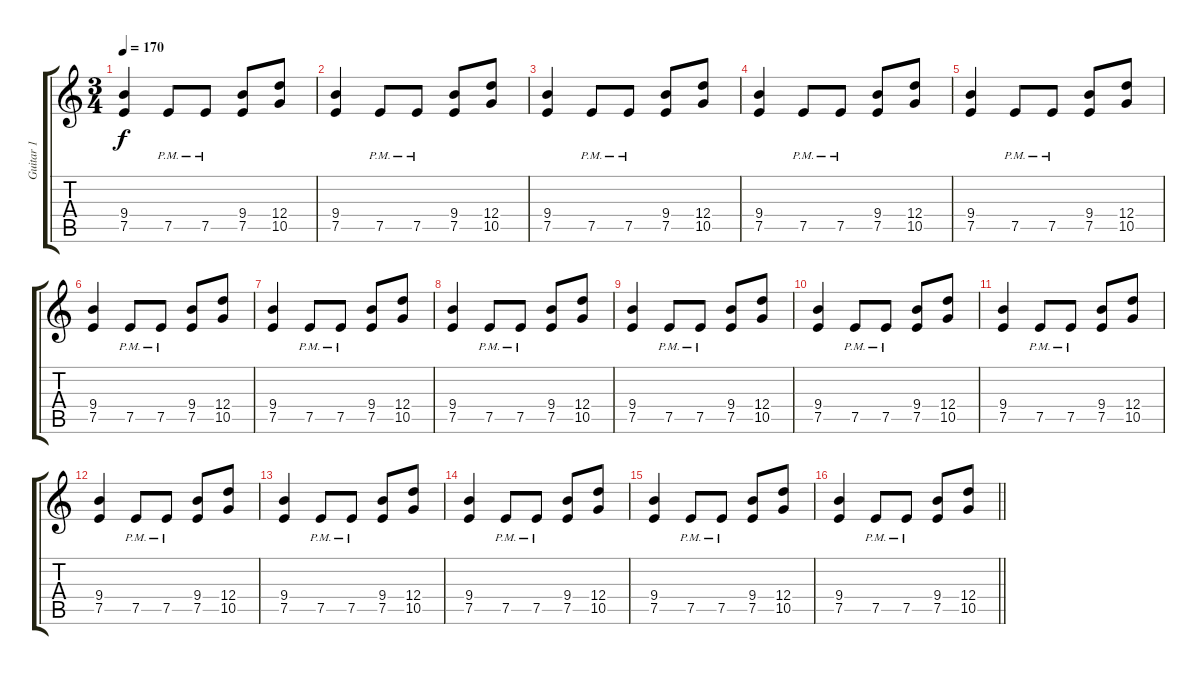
\track ("Guitar 1" "Guitar 1") {instrument overdrivenguitar}
\staff {score tabs}
\tuning (E4 B3 G3 D3 A2 E2) {hide}
\ts (3 4)
\tempo 170
\clef g2
\ks c
(9.4 7.5).4{dy f} 7.5{pm}.8 7.5{pm}.8 (9.4 7.5).8 (12.4 10.5).8 |
(9.4 7.5).4 7.5{pm}.8 7.5{pm}.8 (9.4 7.5).8 (12.4 10.5).8 |
(9.4 7.5).4 7.5{pm}.8 7.5{pm}.8 (9.4 7.5).8 (12.4 10.5).8 |
(9.4 7.5).4 7.5{pm}.8 7.5{pm}.8 (9.4 7.5).8 (12.4 10.5).8 |
(9.4 7.5).4 7.5{pm}.8 7.5{pm}.8 (9.4 7.5).8 (12.4 10.5).8 |
(9.4 7.5).4 7.5{pm}.8 7.5{pm}.8 (9.4 7.5).8 (12.4 10.5).8 |
(9.4 7.5).4 7.5{pm}.8 7.5{pm}.8 (9.4 7.5).8 (12.4 10.5).8 |
(9.4 7.5).4 7.5{pm}.8 7.5{pm}.8 (9.4 7.5).8 (12.4 10.5).8 |
(9.4 7.5).4 7.5{pm}.8 7.5{pm}.8 (9.4 7.5).8 (12.4 10.5).8 |
(9.4 7.5).4 7.5{pm}.8 7.5{pm}.8 (9.4 7.5).8 (12.4 10.5).8 |
(9.4 7.5).4 7.5{pm}.8 7.5{pm}.8 (9.4 7.5).8 (12.4 10.5).8 |
(9.4 7.5).4 7.5{pm}.8 7.5{pm}.8 (9.4 7.5).8 (12.4 10.5).8 |
(9.4 7.5).4 7.5{pm}.8 7.5{pm}.8 (9.4 7.5).8 (12.4 10.5).8 |
(9.4 7.5).4 7.5{pm}.8 7.5{pm}.8 (9.4 7.5).8 (12.4 10.5).8 |
(9.4 7.5).4 7.5{pm}.8 7.5{pm}.8 (9.4 7.5).8 (12.4 10.5).8 |
\barLineRight lightlight
(9.4 7.5).4 7.5{pm}.8 7.5{pm}.8 (9.4 7.5).8 (12.4 10.5).8
